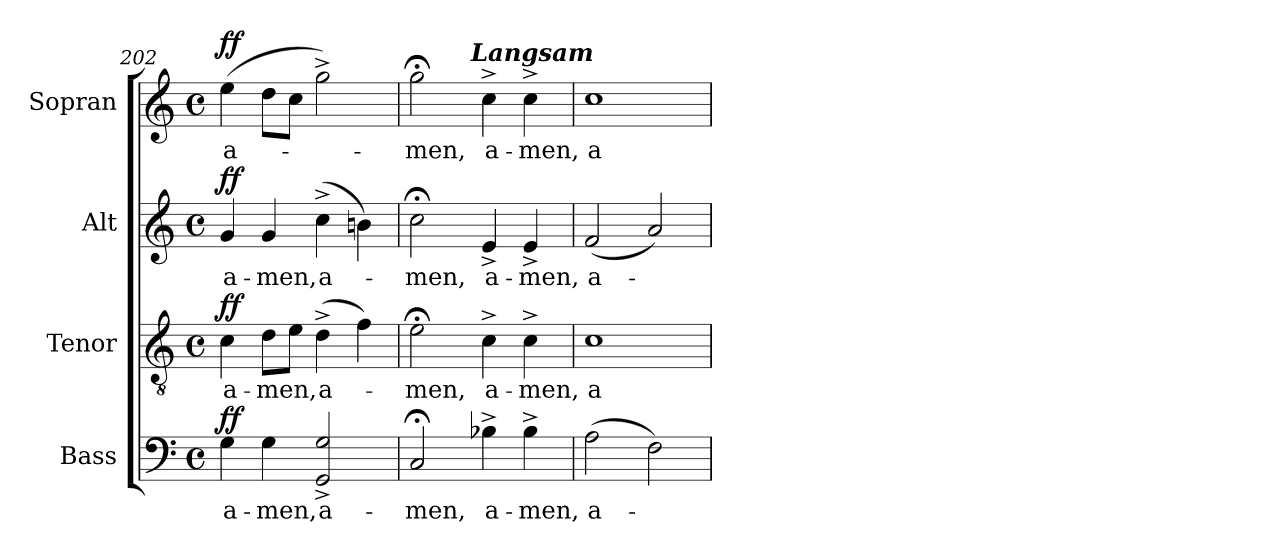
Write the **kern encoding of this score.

**kern	**text	**dynam	**kern	**text	**dynam	**kern	**text	**dynam	**kern	**text	**dynam
*part4	*part4	*part4	*part3	*part3	*part3	*part2	*part2	*part2	*part1	*part1	*part1
*staff4	*staff4	*staff4	*staff3	*staff3	*staff3	*staff2	*staff2	*staff2	*staff1	*staff1	*staff1
*I"Bass	*	*	*I"Tenor	*	*	*I"Alt	*	*	*I"Sopran	*	*
*I'B.	*	*	*I'T.	*	*	*I'A.	*	*	*I'S.	*	*
*clefF4	*	*	*clefGv2	*	*	*clefG2	*	*	*clefG2	*	*
*k[]	*	*	*k[]	*	*	*k[]	*	*	*k[]	*	*
*C:	*	*	*C:	*	*	*C:	*	*	*C:	*	*
*M4/4	*	*	*M4/4	*	*	*M4/4	*	*	*M4/4	*	*
*met(c)	*	*	*met(c)	*	*	*met(c)	*	*	*met(c)	*	*
=202	=202	=202	=202	=202	=202	=202	=202	=202	=202	=202	=202
!	!LO:LY:b	!LO:DY:a	!	!LO:LY:b	!LO:DY:a	!	!LO:LY:b	!LO:DY:a	!	!LO:LY:b	!LO:DY:a
4G\	a-	ff	4c\	a-	ff	4g/	a-	ff	(>4ee\	a-	ff
!	!LO:LY:b	!	!	!LO:LY:b	!	!	!LO:LY:b	!	!	!	!
4G\	-men,	.	8d\L	-men,	.	4g/	-men,	.	8dd\L	.	.
.	.	.	8e\J	.	.	.	.	.	8cc\J	.	.
!	!LO:LY:b	!	!	!LO:LY:b	!	!	!LO:LY:b	!	!	!	!
2GG/^> 2G/^>	a-	.	(>4d^>\	a-	.	(>4cc^>\	a-	.	2gg^>\)	.	.
.	.	.	4f\)	.	.	4bn\)	.	.	.	.	.
=203	=203	=203	=203	=203	=203	=203	=203	=203	=203	=203	=203
!	!LO:LY:b	!	!	!LO:LY:b	!	!	!LO:LY:b	!	!	!LO:LY:b	!
*	*	*	*	*	*	*	*	*	*^	*	*
2C;</	-men,	.	2e;<\	-men,	.	2cc;<\	-men,	.	2gg;<\	4...ryy	-men,	.
!	!	!	!	!	!	!	!	!	!	!LO:TX:a:Bi:t=Langsam	!	!
.	.	.	.	.	.	.	.	.	.	2ryy	.	.
!	!LO:LY:b	!	!	!LO:LY:b	!	!	!LO:LY:b	!	!	!	!LO:LY:b	!
4B-X^>\	a-	.	4c^>\	a-	.	4e^</	a-	.	4cc^>\	.	a-	.
!	!LO:LY:b	!	!	!LO:LY:b	!	!	!LO:LY:b	!	!	!	!LO:LY:b	!
4B-^>\	-men,	.	4c^>\	-men,	.	4e^</	-men,	.	4cc^>\	.	-men,	.
.	.	.	.	.	.	.	.	.	.	32ryy	.	.
=204	=204	=204	=204	=204	=204	=204	=204	=204	=204	=204	=204	=204
!	!LO:LY:b	!	!	!LO:LY:b	!	!	!LO:LY:b	!	!	!	!LO:LY:b	!
*	*	*	*	*	*	*	*	*	*v	*v	*	*
(>2A\	a-	.	1c	a-	.	(<2f/	a-	.	1cc	a-	.
2F\)	.	.	.	.	.	2a/)	.	.	.	.	.
=	=	=	=	=	=	=	=	=	=	=	=
*-	*-	*-	*-	*-	*-	*-	*-	*-	*-	*-	*-
